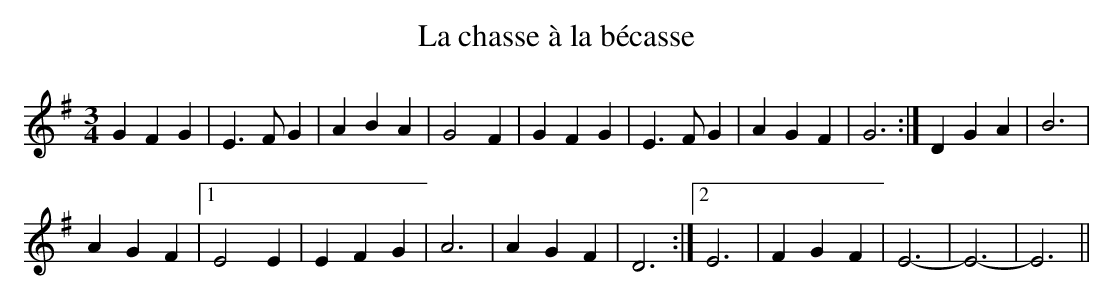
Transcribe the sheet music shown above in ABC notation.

X:1
T:La chasse à la bécasse
M:3/4
L:1/4
K:G
GFG|E>F G|ABA|G2F|GFG|E>F G|AGF|G3:|\
DGA|B3|
AGF|1 E2E|EFG|A3|\
AGF|D3:|2 E3|FGF|E3-|E3-|E3||
